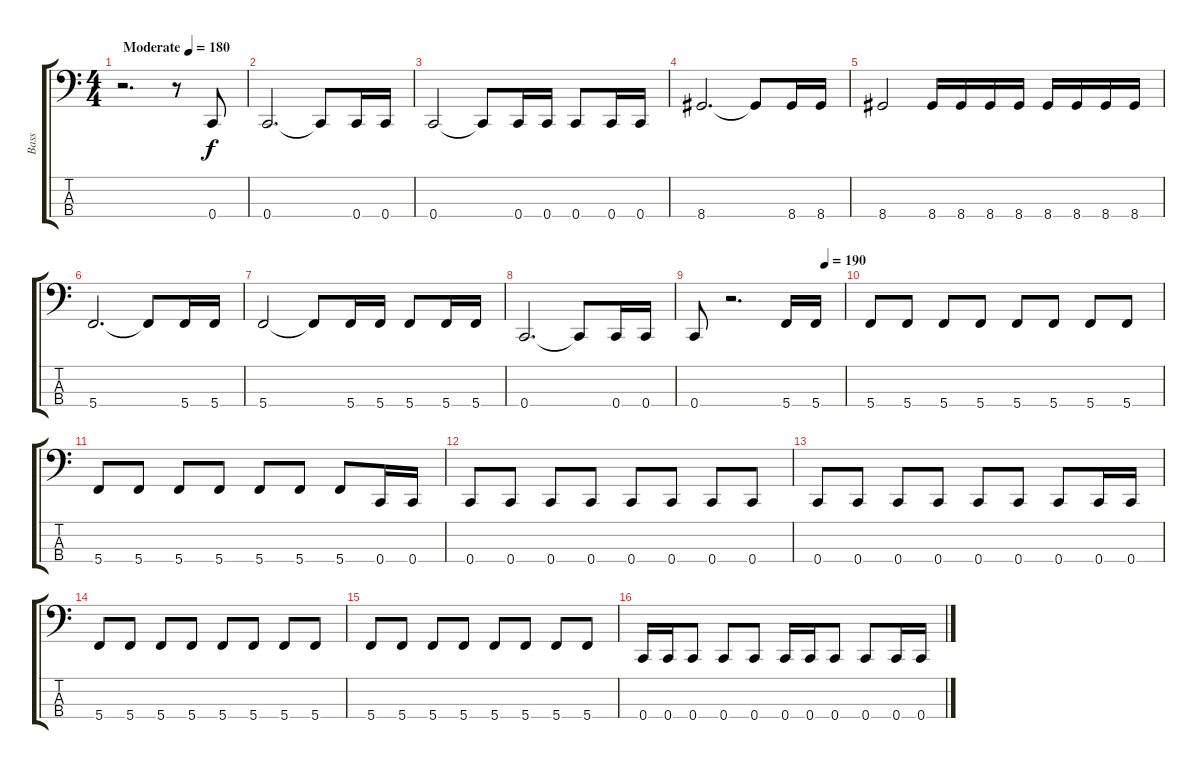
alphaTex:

\track ("Bass" "Bass") {instrument electricbasspick}
\staff {score tabs}
\tuning (F2 C2 G1 C1) {hide}
\ts (4 4)
\tempo (180 "Moderate")
\clef f4
\ks c
r.2{d dy f instrument electricbasspick} r.8 0.4.8 |
0.4.2{d} 0.4{t}.8 0.4.16 0.4.16 |
0.4.2 0.4{t}.8 0.4.16 0.4.16 0.4.8 0.4.16 0.4.16 |
8.4.2{d} 8.4{t}.8 8.4.16 8.4.16 |
8.4.2 8.4.16 8.4.16 8.4.16 8.4.16 8.4.16 8.4.16 8.4.16 8.4.16 |
5.4.2{d} 5.4{t}.8 5.4.16 5.4.16 |
5.4.2 5.4{t}.8 5.4.16 5.4.16 5.4.8 5.4.16 5.4.16 |
0.4.2{d} 0.4{t}.8 0.4.16 0.4.16 |
\tempo (190 0.875)
0.4.8 r.2{d} 5.4.16 5.4.16 |
5.4.8 5.4.8 5.4.8 5.4.8 5.4.8 5.4.8 5.4.8 5.4.8 |
5.4.8 5.4.8 5.4.8 5.4.8 5.4.8 5.4.8 5.4.8 0.4.16 0.4.16 |
0.4.8 0.4.8 0.4.8 0.4.8 0.4.8 0.4.8 0.4.8 0.4.8 |
0.4.8 0.4.8 0.4.8 0.4.8 0.4.8 0.4.8 0.4.8 0.4.16 0.4.16 |
5.4.8 5.4.8 5.4.8 5.4.8 5.4.8 5.4.8 5.4.8 5.4.8 |
5.4.8 5.4.8 5.4.8 5.4.8 5.4.8 5.4.8 5.4.8 5.4.8 |
0.4.16 0.4.16 0.4.8 0.4.8 0.4.8 0.4.16 0.4.16 0.4.8 0.4.8 0.4.16 0.4.16
